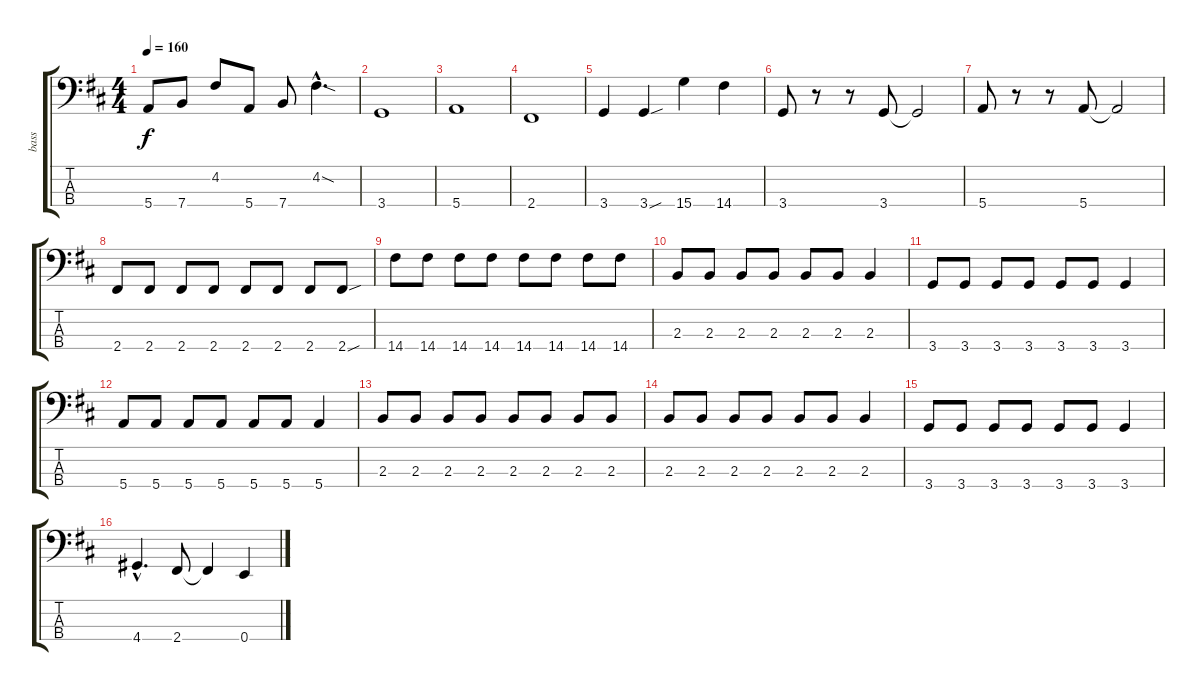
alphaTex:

\track ("bass" "bass") {instrument electricbassfinger}
\staff {score tabs}
\tuning (G2 D2 A1 E1) {hide}
\ts (4 4)
\tempo 160
\clef f4
\ks bminor
5.4.8{dy f} 7.4.8 4.2.8 5.4.8 7.4.8 4.2{sod hac}.4{d} |
3.4.1 |
5.4.1 |
2.4.1 |
3.4.4 3.4{sou}.4 15.4.4 14.4.4 |
3.4.8 r.8 r.8 3.4.8 3.4{t}.2 |
5.4.8 r.8 r.8 5.4.8 5.4{t}.2 |
2.4.8 2.4.8 2.4.8 2.4.8 2.4.8 2.4.8 2.4.8 2.4{sou}.8 |
14.4.8 14.4.8 14.4.8 14.4.8 14.4.8 14.4.8 14.4.8 14.4.8 |
2.3.8 2.3.8 2.3.8 2.3.8 2.3.8 2.3.8 2.3.4 |
3.4.8 3.4.8 3.4.8 3.4.8 3.4.8 3.4.8 3.4.4 |
5.4.8 5.4.8 5.4.8 5.4.8 5.4.8 5.4.8 5.4.4 |
2.3.8 2.3.8 2.3.8 2.3.8 2.3.8 2.3.8 2.3.8 2.3.8 |
2.3.8 2.3.8 2.3.8 2.3.8 2.3.8 2.3.8 2.3.4 |
3.4.8 3.4.8 3.4.8 3.4.8 3.4.8 3.4.8 3.4.4 |
4.4{hac}.4{d} 2.4.8 2.4{t}.4 0.4.4
